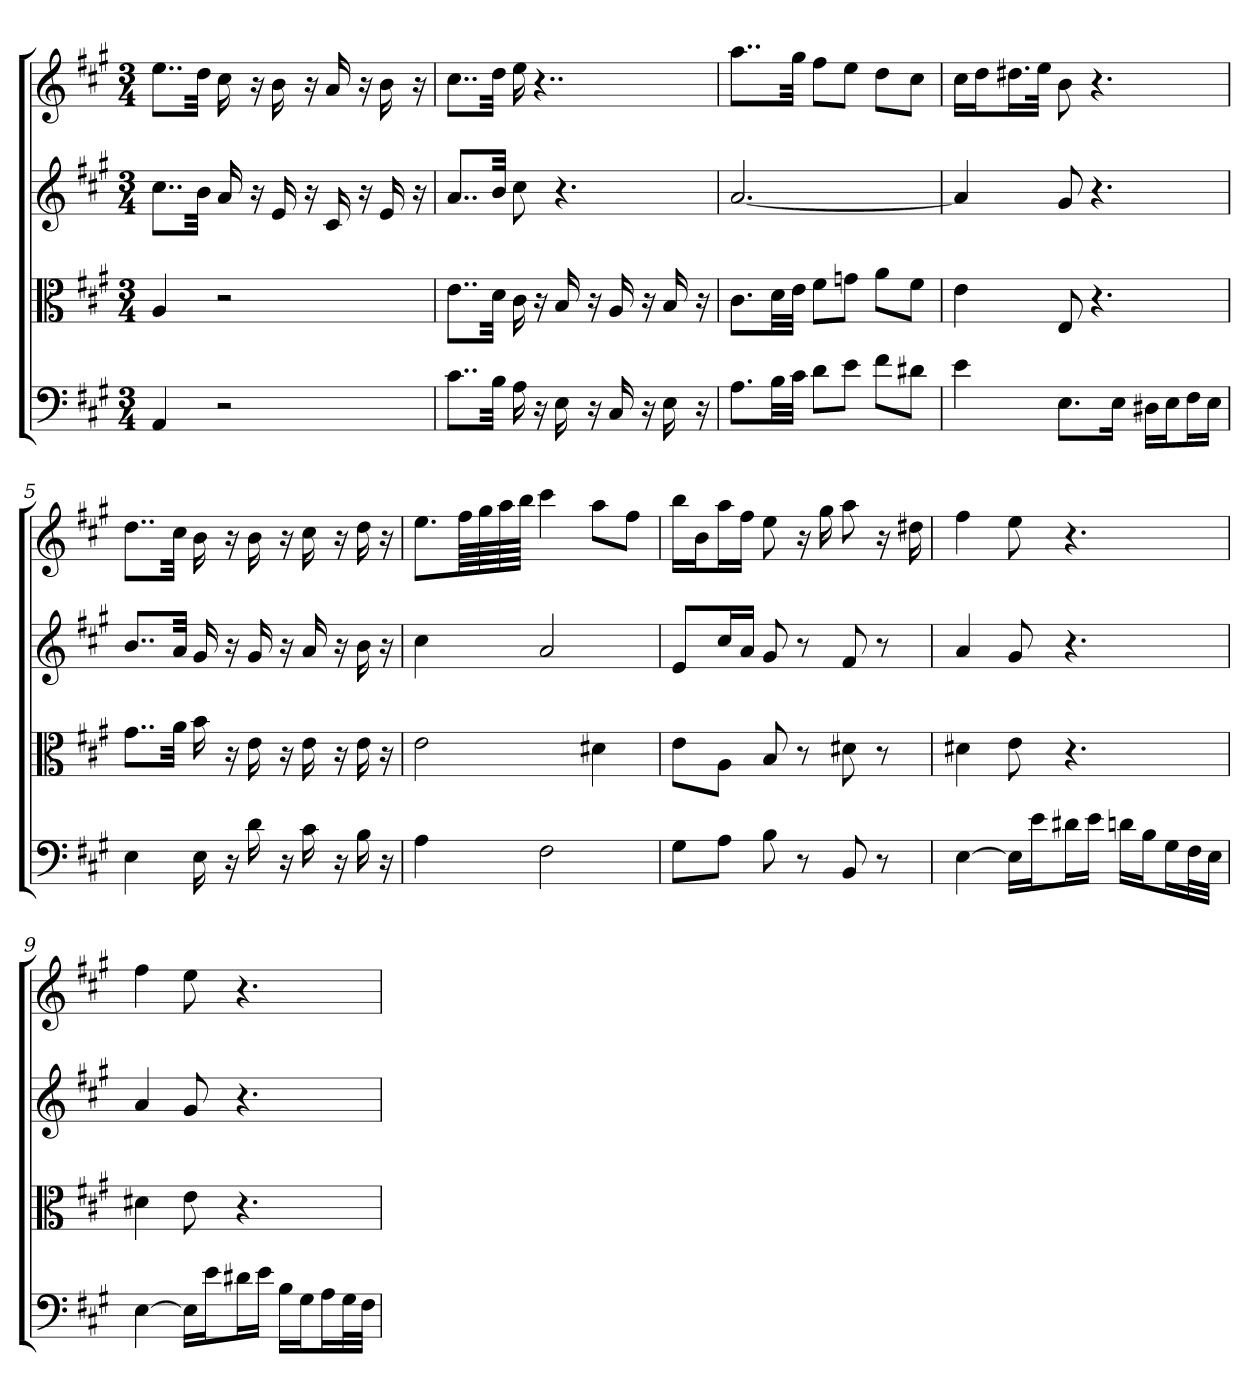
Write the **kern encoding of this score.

**kern	**kern	**kern	**kern
*part4	*part3	*part2	*part1
*staff4	*staff3	*staff2	*staff1
*clefF4	*clefC3	*	*
*k[f#c#g#]	*k[f#c#g#]	*k[f#c#g#]	*k[f#c#g#]
*A:	*A:	*A:	*A:
*M3/4	*M3/4	*M3/4	*M3/4
=	=	=	=
4AA	4A	8..cc#L	8..eeL
.	.	32bJkk	32ddJkk
2r	2r	16a	16cc#
.	.	16r	16r
.	.	16e	16b
.	.	16r	16r
.	.	16c#	16a
.	.	16r	16r
.	.	16e	16b
.	.	16r	16r
=2	=2	=2	=2
8..c#\L	8..e\L	8..aL	8..cc#L
32B\Jkk	32d\Jkk	32bJkk	32ddJkk
16A	16c#	8cc#	16ee
16r	16r	.	4..r
16E	16B	4.r	.
16r	16r	.	.
16C#	16A	.	.
16r	16r	.	.
16E	16B	.	.
16r	16r	.	.
=3	=3	=3	=3
8.A\L	8.c#\L	[2.a	8..aaL
32B\LL	32d\LL	.	.
32c#\JJJ	32e\JJJ	.	32gg#Jkk
8d\L	8f#\L	.	8ff#L
8e\J	8gn\J	.	8eeJ
8f#\L	8a\L	.	8ddL
8d#X\J	8f#\J	.	8cc#J
=4	=4	=4	=4
4e	4e	4a]	16cc#LL
.	.	.	16ddJ
.	.	.	16.dd#XL
.	.	.	32eeJJk
8.E\L	8E	8g#	8b
.	4.r	4.r	4.r
16E\Jk	.	.	.
16D#X\LL	.	.	.
16E\J	.	.	.
16F#\L	.	.	.
16E\JJ	.	.	.
=5	=5	=5	=5
4E	8..g#\L	8..bL	8..ddL
.	32a\Jkk	32aJkk	32cc#Jkk
16E	16b	16g#	16b
16r	16r	16r	16r
16d	16e	16g#	16b
16r	16r	16r	16r
16c#	16e	16a	16cc#
16r	16r	16r	16r
16B	16e	16b	16dd
16r	16r	16r	16r
=6	=6	=6	=6
4A	2e	4cc#	8.eeL
.	.	.	64ff#LLL
.	.	.	64gg#
.	.	.	64aa
.	.	.	64bbJJJJ
2F#	.	2a	4ccc#
.	4d#X	.	8aaL
.	.	.	8ff#J
=7	=7	=7	=7
8G#\L	8e\L	8eL	16bbLL
.	.	.	16bJ
8A\J	8A\J	16cc#L	16aaL
.	.	16aJJ	16ff#JJ
8B	8B	8g#	8ee
8r	8r	8r	16r
.	.	.	16gg#
8BB	8d#X	8f#	8aa
8r	8r	8r	16r
.	.	.	16dd#X
=8	=8	=8	=8
[4E	4d#X	4a	4ff#
16E\LL]	8e	8g#	8ee
16e\J	.	.	.
16d#X\L	4.r	4.r	4.r
16e\JJ	.	.	.
16dn\LL	.	.	.
16B\J	.	.	.
16G#\L	.	.	.
32F#\L	.	.	.
32E\JJJ	.	.	.
=9	=9	=9	=9
[4E	4d#X	4a	4ff#
16E\LL]	8e	8g#	8ee
16e\J	.	.	.
16d#X\L	4.r	4.r	4.r
16e\JJ	.	.	.
16B\LL	.	.	.
16G#\J	.	.	.
16A\L	.	.	.
32G#\L	.	.	.
32F#\JJJ	.	.	.
=	=	=	=
*-	*-	*-	*-
